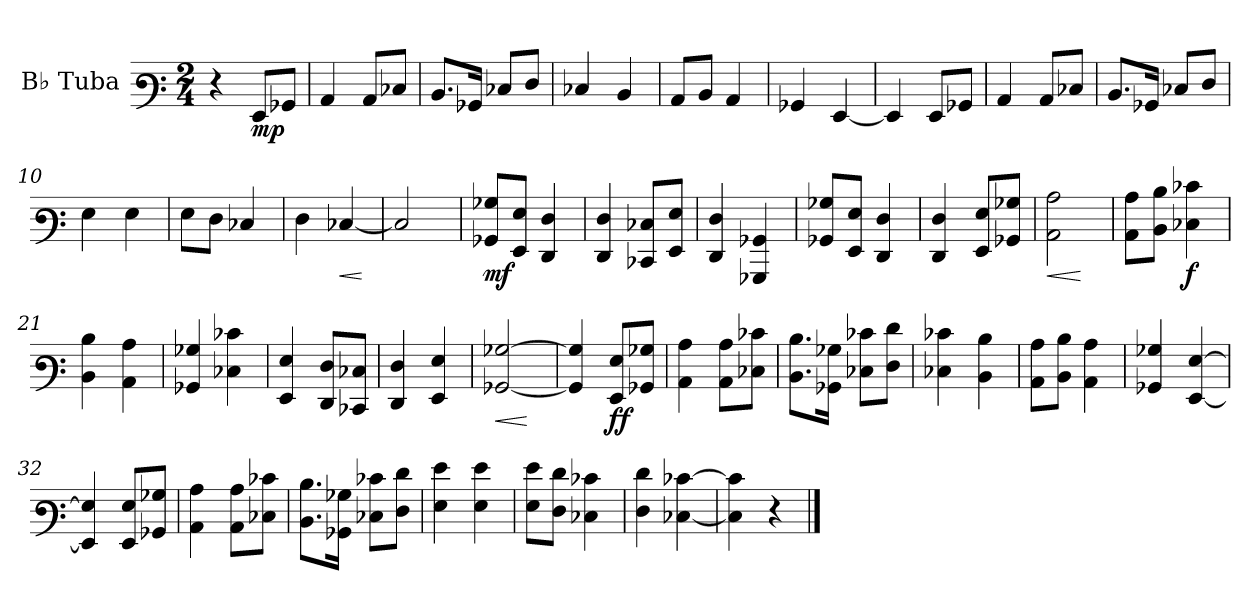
**kern	**dynam
*part1	*part1
*staff1	*staff1
*I"B♭ Tuba	*
*I'B♭ Tu.	*
*clefF3	*
*k[]	*
*M2/4	*
*MM75	*
=1	=1
4r	.
!	!LO:DY:b
8GG/L	mp
8BB-X/J	.
=2	=2
4C/	.
8C/L	.
8E-X/J	.
=3	=3
8.D/L	.
16BB-X/Jk	.
8E-X/L	.
8F/J	.
=4	=4
4E-X/	.
4D/	.
=5	=5
8C/L	.
8D/J	.
4C/	.
=6	=6
4BB-X/	.
[4GG/	.
=7	=7
4GG/]	.
8GG/L	.
8BB-X/J	.
=8	=8
4C/	.
8C/L	.
8E-X/J	.
=9	=9
8.D/L	.
16BB-X/Jk	.
8E-X/L	.
8F/J	.
!!LO:LB:g=z
=10	=10
4G\	.
4G\	.
=11	=11
8G\L	.
8F\J	.
4E-X/	.
=12	=12
4F\	.
!	!LO:HP:b
[4E-X/	<
.	[
=13	=13
2E-/]	.
=14	=14
!	!LO:DY:b
8BB-X/ 8B-X/L	mf
8GG/ 8G/J	.
4FF/ 4F/	.
=15	=15
4FF/ 4F/	.
8EE-X/ 8E-X/L	.
8GG/ 8G/J	.
=16	=16
4FF/ 4F/	.
4BBB-X/ 4BB-X/	.
=17	=17
8BB-X/ 8B-X/L	.
8GG/ 8G/J	.
4FF/ 4F/	.
=18	=18
4FF/ 4F/	.
8GG/ 8G/L	.
8BB-X/ 8B-X/J	.
=19	=19
!	!LO:HP:b
2C\ 2c\	<
.	[
=20	=20
8C\ 8c\L	.
8D\ 8d\J	.
!	!LO:DY:b
4E-X\ 4e-X\	f
!!LO:LB:g=z
=21	=21
4D\ 4d\	.
4C\ 4c\	.
=22	=22
4BB-X/ 4B-X/	.
4E-X\ 4e-X\	.
=23	=23
4GG/ 4G/	.
8FF/ 8F/L	.
8EE-X/ 8E-X/J	.
=24	=24
4FF/ 4F/	.
4GG/ 4G/	.
=25	=25
!	!LO:HP:b
[2BB-X/ [2B-X/	<
.	[
=26	=26
4BB-/] 4B-/]	.
!	!LO:DY:b
8GG/ 8G/L	ff
8BB-X/ 8B-X/J	.
=27	=27
4C\ 4c\	.
8C\ 8c\L	.
8E-X\ 8e-X\J	.
=28	=28
8.D\ 8.d\L	.
16BB-X\ 16B-X\Jk	.
8E-X\ 8e-X\L	.
8F\ 8f\J	.
=29	=29
4E-X\ 4e-X\	.
4D\ 4d\	.
=30	=30
8C\ 8c\L	.
8D\ 8d\J	.
4C\ 4c\	.
=31	=31
4BB-X/ 4B-X/	.
[4GG/ [4G/	.
!!LO:LB:g=z
=32	=32
4GG/] 4G/]	.
8GG/ 8G/L	.
8BB-X/ 8B-X/J	.
=33	=33
4C\ 4c\	.
8C\ 8c\L	.
8E-X\ 8e-X\J	.
=34	=34
8.D\ 8.d\L	.
16BB-X\ 16B-X\Jk	.
8E-X\ 8e-X\L	.
8F\ 8f\J	.
=35	=35
4G\ 4g\	.
4G\ 4g\	.
=36	=36
8G\ 8g\L	.
8F\ 8f\J	.
4E-X\ 4e-X\	.
=37	=37
4F\ 4f\	.
[4E-X\ [4e-X\	.
=38	=38
4E-\] 4e-\]	.
4r	.
==	==
*-	*-
